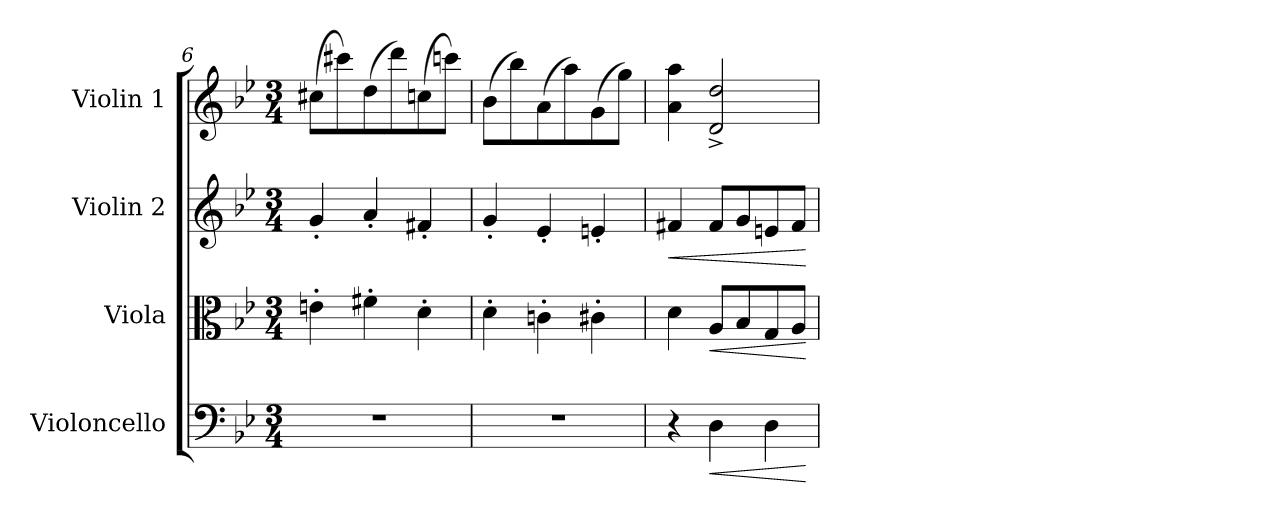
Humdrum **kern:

**kern	**dynam	**kern	**dynam	**kern	**dynam	**kern
*part4	*part4	*part3	*part3	*part2	*part2	*part1
*staff4	*staff4	*staff3	*staff3	*staff2	*staff2	*staff1
*I"Violoncello	*	*I"Viola	*	*I"Violin 2	*	*I"Violin 1
*I'Vc	*	*I'Vla	*	*I'Vln	*	*I'Vln
*clefF4	*	*clefC3	*	*clefG2	*	*clefG2
*k[b-e-]	*	*k[b-e-]	*	*k[b-e-]	*	*k[b-e-]
*M3/4	*	*M3/4	*	*M3/4	*	*M3/4
=6	=6	=6	=6	=6	=6	=6
2.r	.	4en'\	.	4g'/	.	(8cc#X\L
.	.	.	.	.	.	8ccc#X\)
.	.	4f#X'\	.	4a'/	.	(8dd\
.	.	.	.	.	.	8ddd\)
.	.	4d'\	.	4f#X'/	.	(8ccn\
.	.	.	.	.	.	8cccn\J)
!!LO:LB:g=z
=7	=7	=7	=7	=7	=7	=7
2.r	.	4d'\	.	4g'/	.	(8b-\L
.	.	.	.	.	.	8bb-\)
.	.	4cn'\	.	4e-'/	.	(8a\
.	.	.	.	.	.	8aa\)
.	.	4c#X'\	.	4en'/	.	(8g\
.	.	.	.	.	.	8gg\J)
=8	=8	=8	=8	=8	=8	=8
!	!	!	!	!	!LO:HP:b	!
4r	.	4d\	.	4f#X/	<	4a\ 4aa\
!	!LO:HP:b	!	!LO:HP:b	!	!	!
4D\	<	8A/L	<	8f#/L	.	2d/^ 2dd/^
.	.	8B-/	.	8g/	.	.
4D\	.	8G/	.	8en/	.	.
.	.	8A/J	.	8f#/J	.	.
.	[	.	[	.	[	.
=	=	=	=	=	=	=
*-	*-	*-	*-	*-	*-	*-
